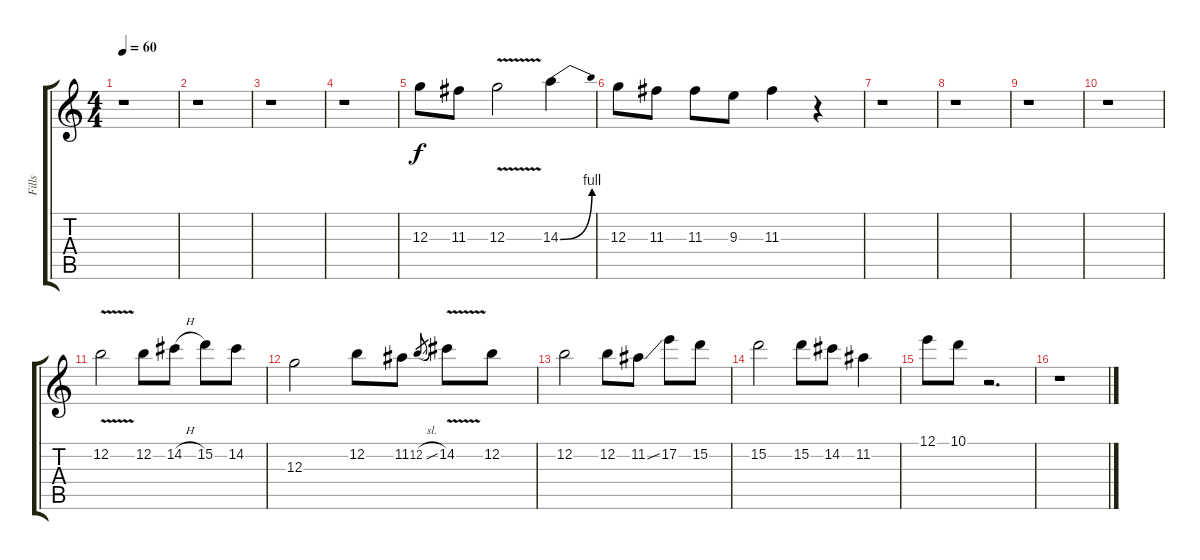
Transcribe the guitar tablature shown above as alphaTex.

\track ("Fills" "Fills") {instrument electricguitarjazz}
\staff {score tabs}
\tuning (E4 B3 G3 D3 A2 E2) {hide}
\ts (4 4)
\tempo 60
\clef g2
\ks c
r.1{dy f instrument electricguitarjazz} |
r.1 |
r.1 |
r.1 |
12.3.8 11.3.8 12.3{v}.2 14.3{be (bend 0 0 60 4)}.4 |
12.3.8 11.3.8 11.3.8 9.3.8 11.3.4 r.4 |
r.1 |
r.1 |
r.1 |
r.1 |
12.2{v}.2 12.2.8 14.2{h}.8 15.2.8 14.2.8 |
12.3.2 12.2.8 11.2.8 12.2{sl}.8{gr} 14.2{v}.8 12.2.8 |
12.2.2 12.2.8 11.2{ss}.8 17.2.8 15.2.8 |
15.2.2 15.2.8 14.2.8 11.2.4 |
12.1.8 10.1.8 r.2{d} |
r.1
